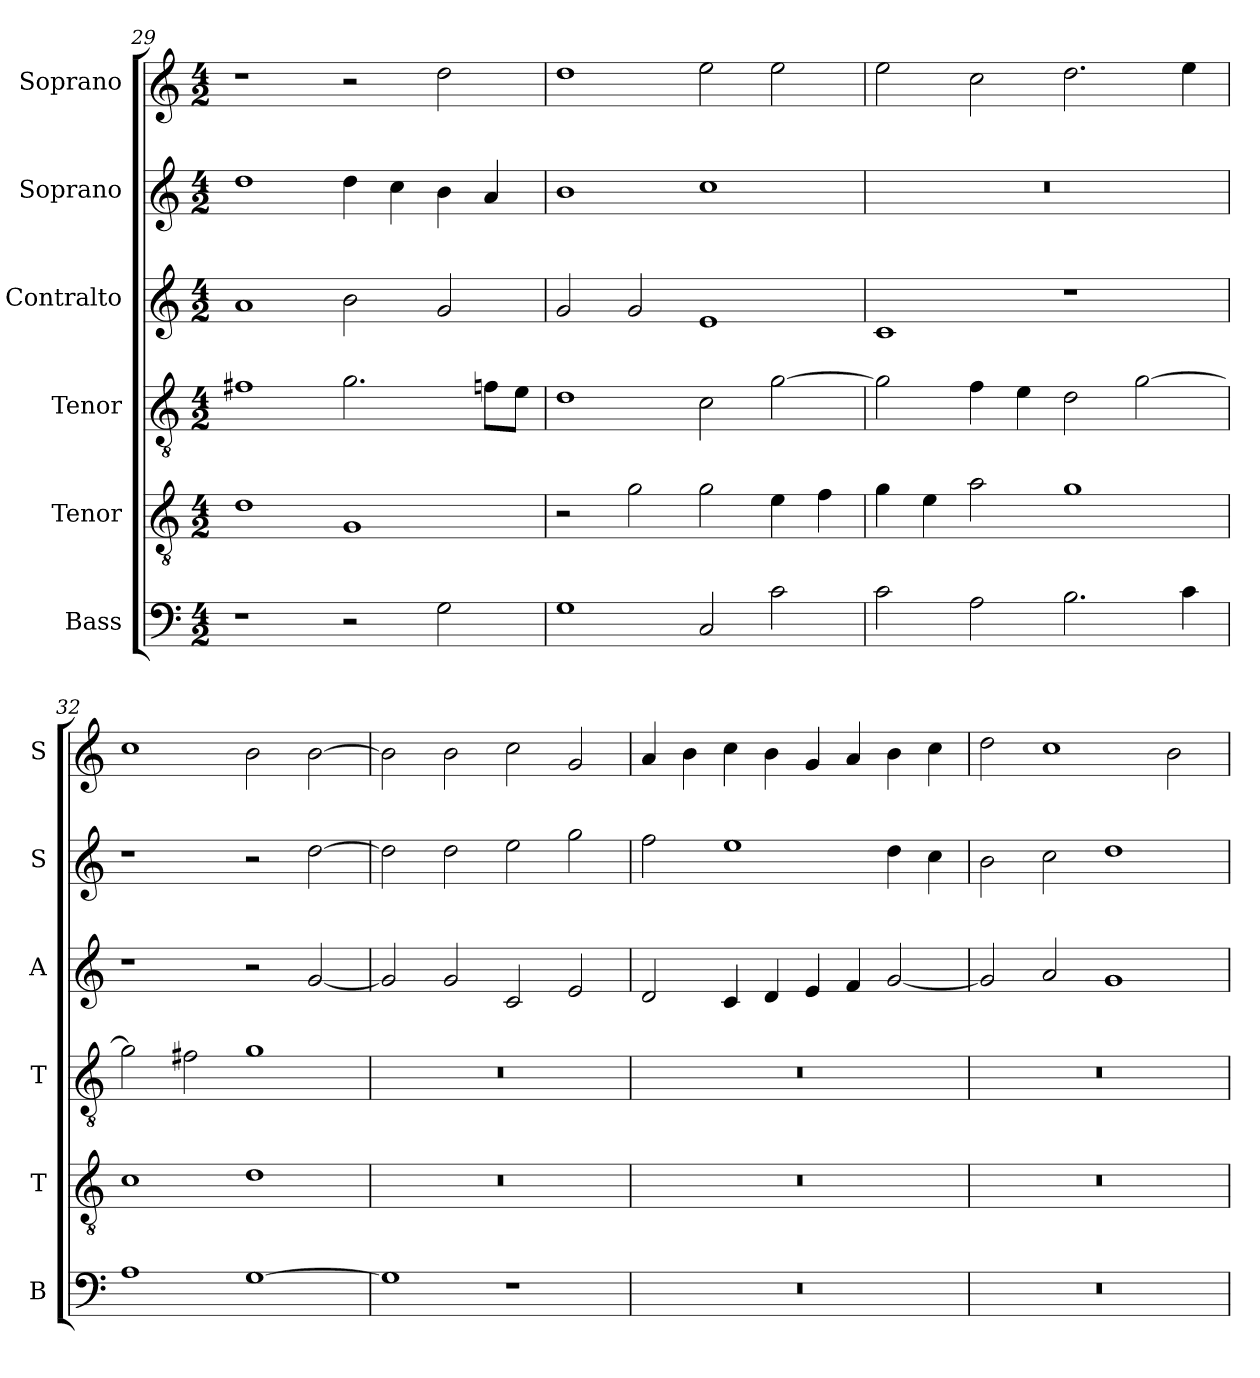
**kern	**kern	**kern	**kern	**kern	**kern
*part6	*part5	*part4	*part3	*part2	*part1
*staff6	*staff5	*staff4	*staff3	*staff2	*staff1
*I"Bass	*I"Tenor	*I"Tenor	*I"Contralto	*I"Soprano	*I"Soprano
*I'B	*I'T	*I'T	*I'A	*I'S	*I'S
*clefF4	*clefGv2	*clefGv2	*clefG2	*clefG2	*clefG2
*k[]	*k[]	*k[]	*k[]	*k[]	*k[]
*G:mix	*G:mix	*G:mix	*G:mix	*G:mix	*G:mix
*M4/2	*M4/2	*M4/2	*M4/2	*M4/2	*M4/2
=29	=29	=29	=29	=29	=29
1r	1d	1f#X	1a	1dd	1r
2r	1G	2.g	2b	4dd	2r
.	.	.	.	4cc	.
2G	.	.	2g	4b	2dd
.	.	8fn\L	.	4a	.
.	.	8e\J	.	.	.
=30	=30	=30	=30	=30	=30
1G	2r	1d	2g	1b	1dd
.	2g	.	2g	.	.
2C	2g	2c	1e	1cc	2ee
2c	4e	[2g	.	.	2ee
.	4f	.	.	.	.
=31	=31	=31	=31	=31	=31
2c	4g	2g]	1c	0r	2ee
.	4e	.	.	.	.
2A	2a	4f	.	.	2cc
.	.	4e	.	.	.
2.B	1g	2d	1r	.	2.dd
.	.	[2g	.	.	.
4c	.	.	.	.	4ee
=32	=32	=32	=32	=32	=32
1A	1c	2g]	1r	1r	1cc
.	.	2f#X	.	.	.
[1G	1d	1g	2r	2r	2b
.	.	.	[2g	[2dd	[2b
=33	=33	=33	=33	=33	=33
1G]	0r	0r	2g]	2dd]	2b]
.	.	.	2g	2dd	2b
1r	.	.	2c	2ee	2cc
.	.	.	2e	2gg	2g
=34	=34	=34	=34	=34	=34
0r	0r	0r	2d	2ff	4a
.	.	.	.	.	4b
.	.	.	4c	1ee	4cc
.	.	.	4d	.	4b
.	.	.	4e	.	4g
.	.	.	4f	.	4a
.	.	.	[2g	4dd	4b
.	.	.	.	4cc	4cc
=35	=35	=35	=35	=35	=35
0r	0r	0r	2g]	2b	2dd
.	.	.	2a	2cc	1cc
.	.	.	1g	1dd	.
.	.	.	.	.	2b
=	=	=	=	=	=
*-	*-	*-	*-	*-	*-
